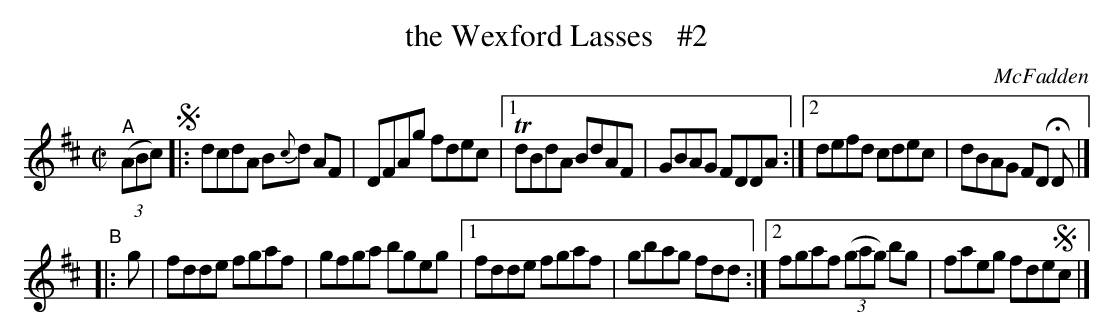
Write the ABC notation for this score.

X:1
T: the Wexford Lasses   #2
O: McFadden
M: C|
L: 1/8
K: D
"^A"((3ABc) !segno!\
|: dcdA B{c}d AF | DFAg fdec |\
[1 TdBdA BdAF| GBAG FDDA :|\
[2 defd cdec| dBAG FD HD |]
"^B"\
|: g | fdde fgaf | gfga bgeg |\
[1 fdde fgaf | gbag fdd :|\
[2 fgaf ((3gag) bg | faeg fde!segno!c |]
